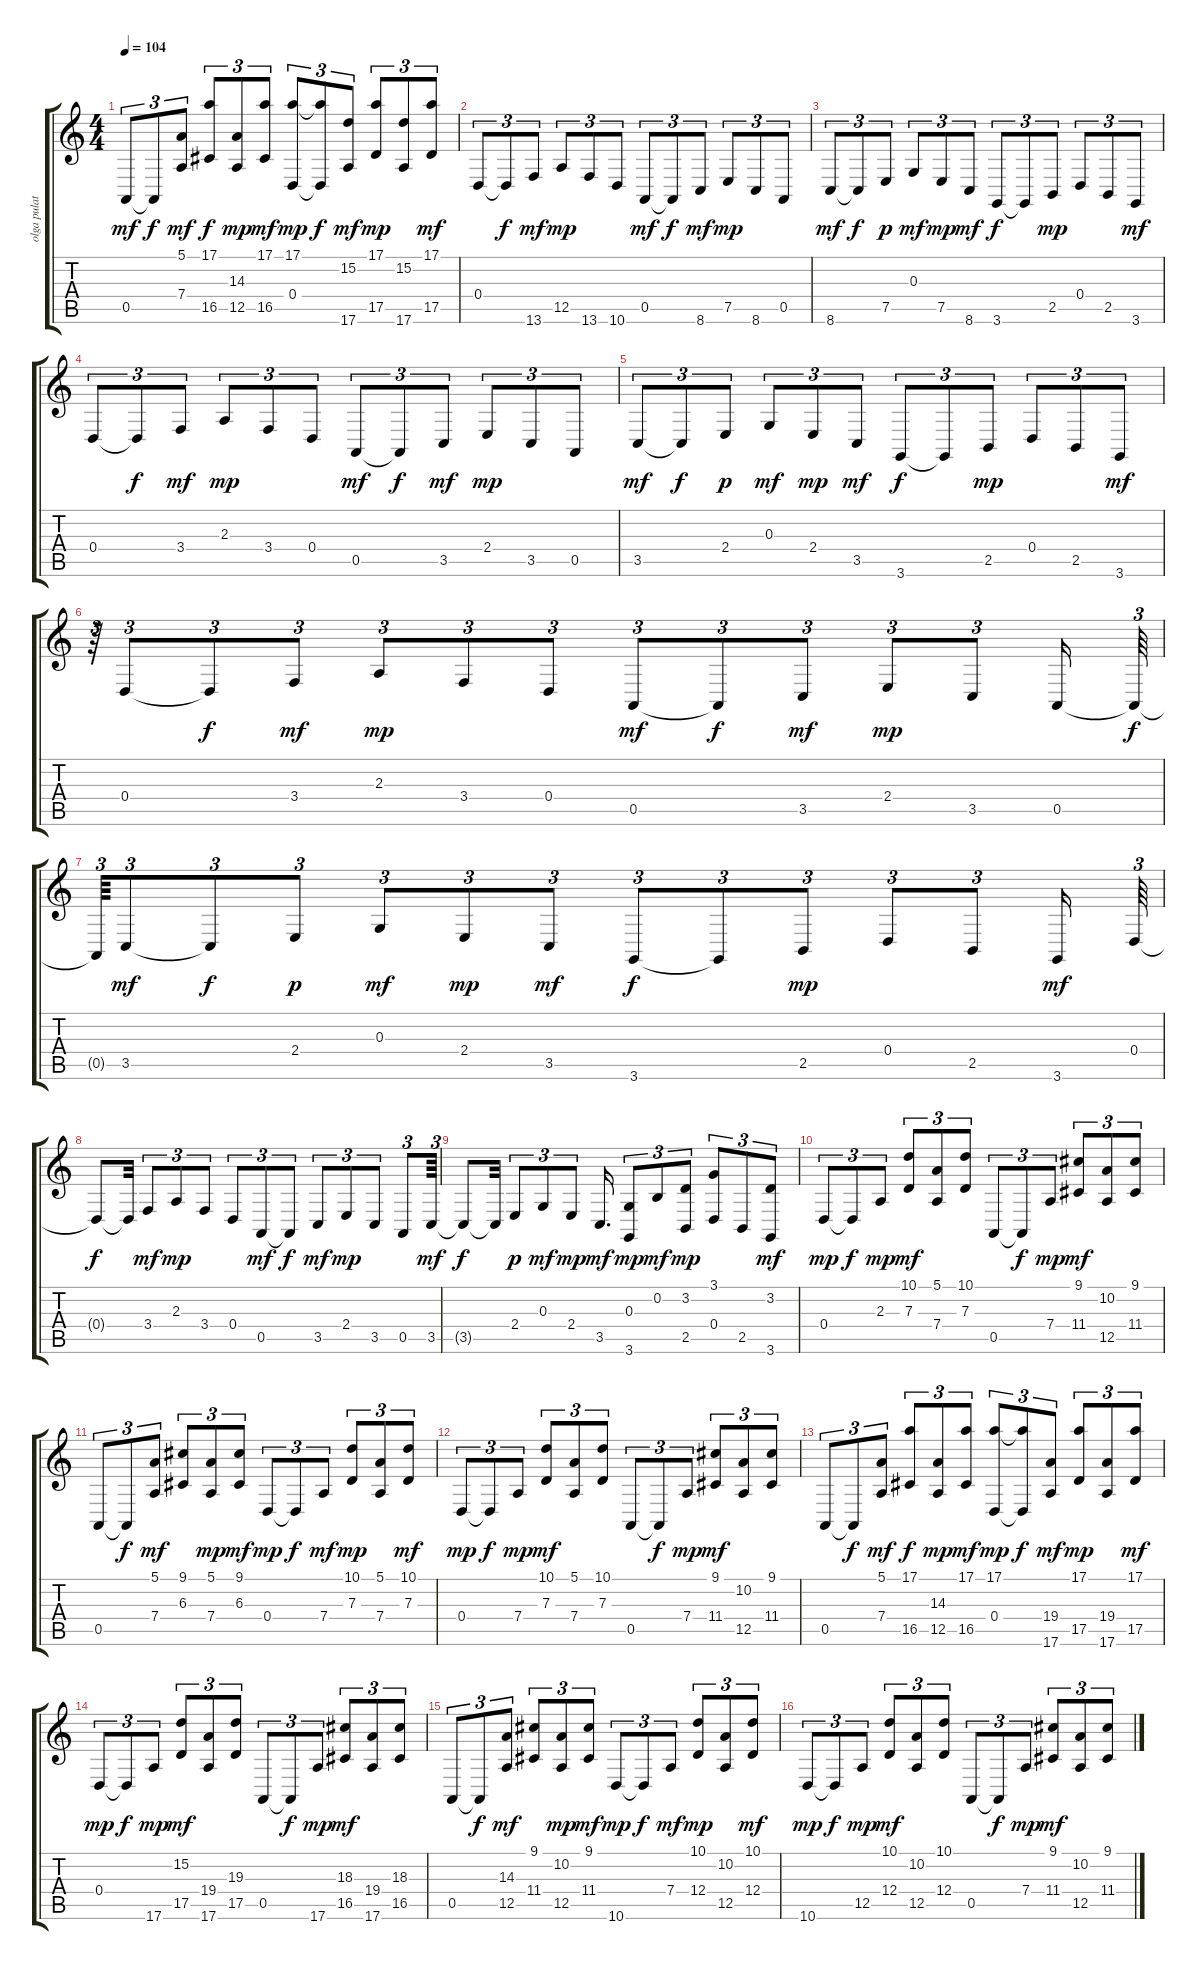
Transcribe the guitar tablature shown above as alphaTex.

\track ("olga pulatova" "olga pulat") {instrument acousticgrandpiano}
\staff {score tabs}
\tuning (E4 B3 G3 D3 A2 E2) {hide}
\ts (4 4)
\tempo 104
\clef g2
\ks c
0.5.8{tu (3 2) dy mf} 0.5{t}.8{tu (3 2) dy f} (5.1 7.4).8{tu (3 2) dy mf} (17.1 16.5).8{tu (3 2) dy f} (14.3 12.5).8{tu (3 2) dy mp} (17.1 16.5).8{tu (3 2) dy mf} (17.1 0.4).8{tu (3 2) dy mp} (17.1{t} 0.4{t}).8{tu (3 2) dy f} (15.2 17.6).8{tu (3 2) dy mf} (17.1 17.5).8{tu (3 2) dy mp} (15.2 17.6).8{tu (3 2)} (17.1 17.5).8{tu (3 2) dy mf} |
0.4.8{tu (3 2)} 0.4{t}.8{tu (3 2) dy f} 13.6.8{tu (3 2) dy mf} 12.5.8{tu (3 2) dy mp} 13.6.8{tu (3 2)} 10.6.8{tu (3 2)} 0.5.8{tu (3 2) dy mf} 0.5{t}.8{tu (3 2) dy f} 8.6.8{tu (3 2) dy mf} 7.5.8{tu (3 2) dy mp} 8.6.8{tu (3 2)} 0.5.8{tu (3 2)} |
8.6.8{tu (3 2) dy mf} 8.6{t}.8{tu (3 2) dy f} 7.5.8{tu (3 2) dy p} 0.3.8{tu (3 2) dy mf} 7.5.8{tu (3 2) dy mp} 8.6.8{tu (3 2) dy mf} 3.6.8{tu (3 2) dy f} 3.6{t}.8{tu (3 2)} 2.5.8{tu (3 2) dy mp} 0.4.8{tu (3 2)} 2.5.8{tu (3 2)} 3.6.8{tu (3 2) dy mf} |
0.4.8{tu (3 2)} 0.4{t}.8{tu (3 2) dy f} 3.4.8{tu (3 2) dy mf} 2.3.8{tu (3 2) dy mp} 3.4.8{tu (3 2)} 0.4.8{tu (3 2)} 0.5.8{tu (3 2) dy mf} 0.5{t}.8{tu (3 2) dy f} 3.5.8{tu (3 2) dy mf} 2.4.8{tu (3 2) dy mp} 3.5.8{tu (3 2)} 0.5.8{tu (3 2)} |
3.5.8{tu (3 2) dy mf} 3.5{t}.8{tu (3 2) dy f} 2.4.8{tu (3 2) dy p} 0.3.8{tu (3 2) dy mf} 2.4.8{tu (3 2) dy mp} 3.5.8{tu (3 2) dy mf} 3.6.8{tu (3 2) dy f} 3.6{t}.8{tu (3 2)} 2.5.8{tu (3 2) dy mp} 0.4.8{tu (3 2)} 2.5.8{tu (3 2)} 3.6.8{tu (3 2) dy mf} |
r.64{tu (3 2)} 0.4.8{tu (3 2)} 0.4{t}.8{tu (3 2) dy f} 3.4.8{tu (3 2) dy mf} 2.3.8{tu (3 2) dy mp} 3.4.8{tu (3 2)} 0.4.8{tu (3 2)} 0.5.8{tu (3 2) dy mf} 0.5{t}.8{tu (3 2) dy f} 3.5.8{tu (3 2) dy mf} 2.4.8{tu (3 2) dy mp} 3.5.8{tu (3 2)} 0.5.16 0.5{t}.64{tu (3 2) dy f} |
0.5{t}.64{tu (3 2)} 3.5.8{tu (3 2) dy mf} 3.5{t}.8{tu (3 2) dy f} 2.4.8{tu (3 2) dy p} 0.3.8{tu (3 2) dy mf} 2.4.8{tu (3 2) dy mp} 3.5.8{tu (3 2) dy mf} 3.6.8{tu (3 2) dy f} 3.6{t}.8{tu (3 2)} 2.5.8{tu (3 2) dy mp} 0.4.8{tu (3 2)} 2.5.8{tu (3 2)} 3.6.16{dy mf} 0.4.64{tu (3 2)} |
0.4{t}.8{dy f} 0.4{t}.32 3.4.8{tu (3 2) dy mf} 2.3.8{tu (3 2) dy mp} 3.4.8{tu (3 2)} 0.4.8{tu (3 2)} 0.5.8{tu (3 2) dy mf} 0.5{t}.8{tu (3 2) dy f} 3.5.8{tu (3 2) dy mf} 2.4.8{tu (3 2) dy mp} 3.5.8{tu (3 2)} 0.5.8{tu (3 2)} 3.5.64{tu (3 2) dy mf} |
3.5{t}.8{dy f} 3.5{t}.32 2.4.8{tu (3 2) dy p} 0.3.8{tu (3 2) dy mf} 2.4.8{tu (3 2) dy mp} 3.5.16{d dy mf} (0.3 3.6).8{tu (3 2) dy mp} 0.2.8{tu (3 2) dy mf} (3.2 2.5).8{tu (3 2) dy mp} (3.1 0.4).8{tu (3 2)} 2.5.8{tu (3 2)} (3.2 3.6).8{tu (3 2) dy mf} |
0.4.8{tu (3 2) dy mp} 0.4{t}.8{tu (3 2) dy f} 2.3.8{tu (3 2) dy mp} (10.1 7.3).8{tu (3 2) dy mf} (5.1 7.4).8{tu (3 2)} (10.1 7.3).8{tu (3 2)} 0.5.8{tu (3 2)} 0.5{t}.8{tu (3 2) dy f} 7.4.8{tu (3 2) dy mp} (9.1 11.4).8{tu (3 2) dy mf} (10.2 12.5).8{tu (3 2)} (9.1 11.4).8{tu (3 2)} |
0.5.8{tu (3 2)} 0.5{t}.8{tu (3 2) dy f} (5.1 7.4).8{tu (3 2) dy mf} (9.1 6.3).8{tu (3 2)} (5.1 7.4).8{tu (3 2) dy mp} (9.1 6.3).8{tu (3 2) dy mf} 0.4.8{tu (3 2) dy mp} 0.4{t}.8{tu (3 2) dy f} 7.4.8{tu (3 2) dy mf} (10.1 7.3).8{tu (3 2) dy mp} (5.1 7.4).8{tu (3 2)} (10.1 7.3).8{tu (3 2) dy mf} |
0.4.8{tu (3 2) dy mp} 0.4{t}.8{tu (3 2) dy f} 7.4.8{tu (3 2) dy mp} (10.1 7.3).8{tu (3 2) dy mf} (5.1 7.4).8{tu (3 2)} (10.1 7.3).8{tu (3 2)} 0.5.8{tu (3 2)} 0.5{t}.8{tu (3 2) dy f} 7.4.8{tu (3 2) dy mp} (9.1 11.4).8{tu (3 2) dy mf} (10.2 12.5).8{tu (3 2)} (9.1 11.4).8{tu (3 2)} |
0.5.8{tu (3 2)} 0.5{t}.8{tu (3 2) dy f} (5.1 7.4).8{tu (3 2) dy mf} (17.1 16.5).8{tu (3 2) dy f} (14.3 12.5).8{tu (3 2) dy mp} (17.1 16.5).8{tu (3 2) dy mf} (17.1 0.4).8{tu (3 2) dy mp} (17.1{t} 0.4{t}).8{tu (3 2) dy f} (19.4 17.6).8{tu (3 2) dy mf} (17.1 17.5).8{tu (3 2) dy mp} (19.4 17.6).8{tu (3 2)} (17.1 17.5).8{tu (3 2) dy mf} |
0.4.8{tu (3 2) dy mp} 0.4{t}.8{tu (3 2) dy f} 17.6.8{tu (3 2) dy mp} (15.2 17.5).8{tu (3 2) dy mf} (19.4 17.6).8{tu (3 2)} (19.3 17.5).8{tu (3 2)} 0.5.8{tu (3 2)} 0.5{t}.8{tu (3 2) dy f} 17.6.8{tu (3 2) dy mp} (18.3 16.5).8{tu (3 2) dy mf} (19.4 17.6).8{tu (3 2)} (18.3 16.5).8{tu (3 2)} |
0.5.8{tu (3 2)} 0.5{t}.8{tu (3 2) dy f} (14.3 12.5).8{tu (3 2) dy mf} (9.1 11.4).8{tu (3 2)} (10.2 12.5).8{tu (3 2) dy mp} (9.1 11.4).8{tu (3 2) dy mf} 10.6.8{tu (3 2) dy mp} 10.6{t}.8{tu (3 2) dy f} 7.4.8{tu (3 2) dy mf} (10.1 12.4).8{tu (3 2) dy mp} (10.2 12.5).8{tu (3 2)} (10.1 12.4).8{tu (3 2) dy mf} |
10.6.8{tu (3 2) dy mp} 10.6{t}.8{tu (3 2) dy f} 12.5.8{tu (3 2) dy mp} (10.1 12.4).8{tu (3 2) dy mf} (10.2 12.5).8{tu (3 2)} (10.1 12.4).8{tu (3 2)} 0.5.8{tu (3 2)} 0.5{t}.8{tu (3 2) dy f} 7.4.8{tu (3 2) dy mp} (9.1 11.4).8{tu (3 2) dy mf} (10.2 12.5).8{tu (3 2)} (9.1 11.4).8{tu (3 2)}
